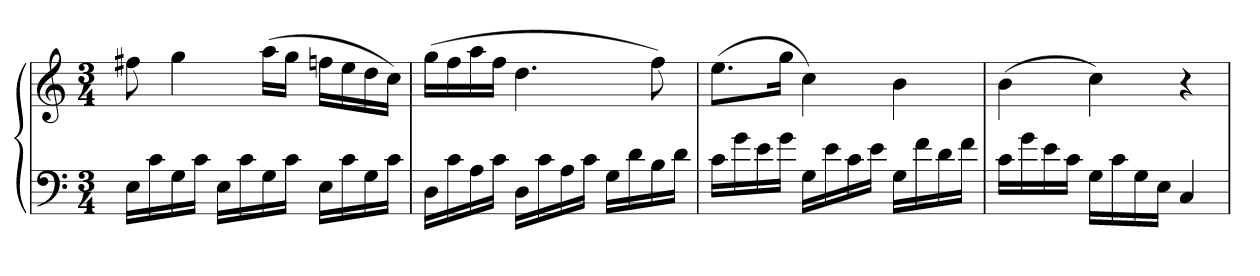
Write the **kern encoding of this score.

**kern	**kern
*part1	*part1
*staff2	*staff1
*clefF4	*clefG2
*k[]	*k[]
*M3/4	*M3/4
=	=
16ELL	8ff#X
16c	.
16G	4gg
16cJJ	.
16ELL	.
16c	.
16G	(16aaLL
16cJJ	16ggJJ
16ELL	16ffnLL
16c	16ee
16G	16dd
16cJJ	16ccJJ)
=	=
16DLL	(16ggLL
16c	16ff
16A	16aa
16cJJ	16ffJJ
16DLL	4.dd
16c	.
16A	.
16cJJ	.
16GLL	.
16d	.
16B	8ff)
16dJJ	.
=	=
16cLL	(8.eeL
16g	.
16e	.
16gJJ	16ggJk
16GLL	4cc)
16e	.
16c	.
16eJJ	.
16GLL	4b
16f	.
16d	.
16fJJ	.
=	=
16cLL	(4b
16g	.
16e	.
16cJJ	.
16GLL	4cc)
16c	.
16G	.
16EJJ	.
4C	4r
=	=
*-	*-
